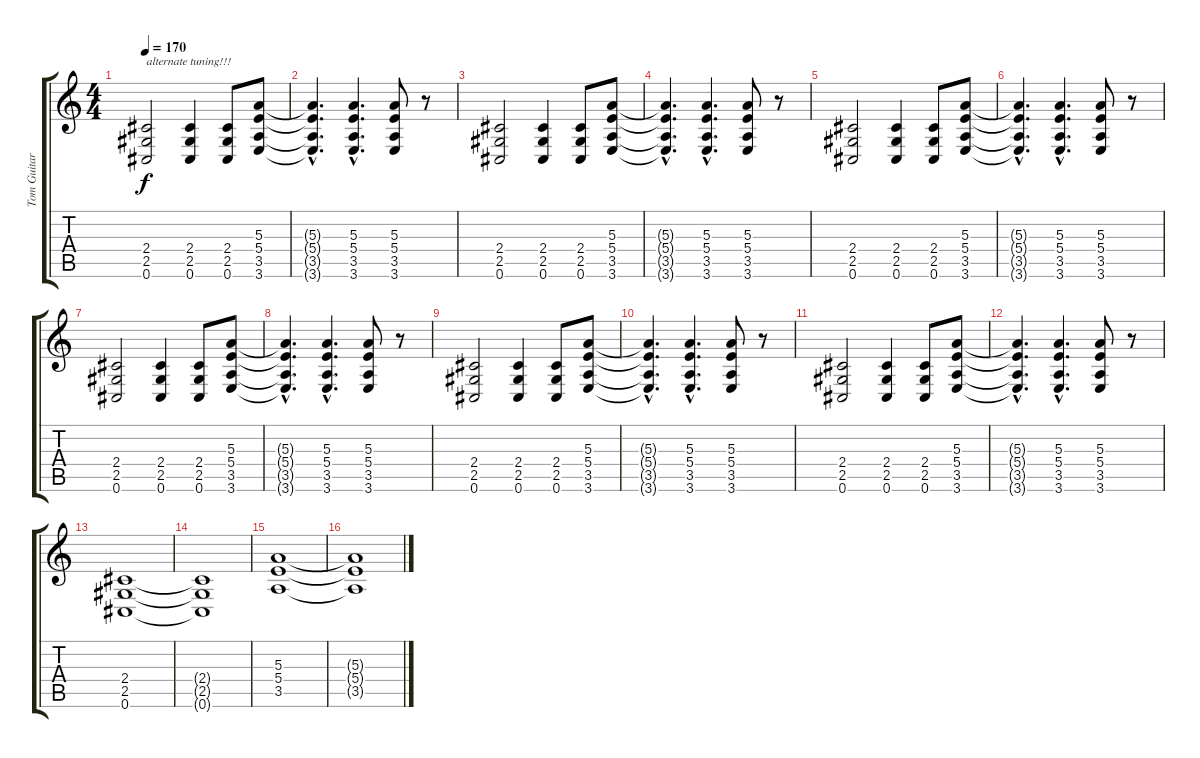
\track ("Tom Guitar" "Tom Guitar") {instrument distortionguitar}
\staff {score tabs}
\tuning (Db4 Ab3 E3 B2 Gb2 Db2) {hide}
\ts (4 4)
\tempo 170
\clef g2
\ks c
(2.4 2.5 0.6).2{txt "alternate tuning!!!" dy f instrument distortionguitar} (2.4 2.5 0.6).4 (2.4 2.5 0.6).8 (5.3 5.4 3.5 3.6).8 |
(5.3{hac t} 5.4{hac t} 3.5{hac t} 3.6{hac t}).4{d} (5.3{hac} 5.4{hac} 3.5{hac} 3.6{hac}).4{d} (5.3 5.4 3.5 3.6).8 r.8 |
(2.4 2.5 0.6).2 (2.4 2.5 0.6).4 (2.4 2.5 0.6).8 (5.3 5.4 3.5 3.6).8 |
(5.3{hac t} 5.4{hac t} 3.5{hac t} 3.6{hac t}).4{d} (5.3{hac} 5.4{hac} 3.5{hac} 3.6{hac}).4{d} (5.3 5.4 3.5 3.6).8 r.8 |
(2.4 2.5 0.6).2 (2.4 2.5 0.6).4 (2.4 2.5 0.6).8 (5.3 5.4 3.5 3.6).8 |
(5.3{hac t} 5.4{hac t} 3.5{hac t} 3.6{hac t}).4{d} (5.3{hac} 5.4{hac} 3.5{hac} 3.6{hac}).4{d} (5.3 5.4 3.5 3.6).8 r.8 |
(2.4 2.5 0.6).2 (2.4 2.5 0.6).4 (2.4 2.5 0.6).8 (5.3 5.4 3.5 3.6).8 |
(5.3{hac t} 5.4{hac t} 3.5{hac t} 3.6{hac t}).4{d} (5.3{hac} 5.4{hac} 3.5{hac} 3.6{hac}).4{d} (5.3 5.4 3.5 3.6).8 r.8 |
(2.4 2.5 0.6).2 (2.4 2.5 0.6).4 (2.4 2.5 0.6).8 (5.3 5.4 3.5 3.6).8 |
(5.3{hac t} 5.4{hac t} 3.5{hac t} 3.6{hac t}).4{d} (5.3{hac} 5.4{hac} 3.5{hac} 3.6{hac}).4{d} (5.3 5.4 3.5 3.6).8 r.8 |
(2.4 2.5 0.6).2 (2.4 2.5 0.6).4 (2.4 2.5 0.6).8 (5.3 5.4 3.5 3.6).8 |
(5.3{hac t} 5.4{hac t} 3.5{hac t} 3.6{hac t}).4{d} (5.3{hac} 5.4{hac} 3.5{hac} 3.6{hac}).4{d} (5.3 5.4 3.5 3.6).8 r.8 |
(2.4 2.5 0.6).1{volume 5} |
(2.4{t} 2.5{t} 0.6{t}).1 |
(5.3 5.4 3.5).1 |
(5.3{t} 5.4{t} 3.5{t}).1
